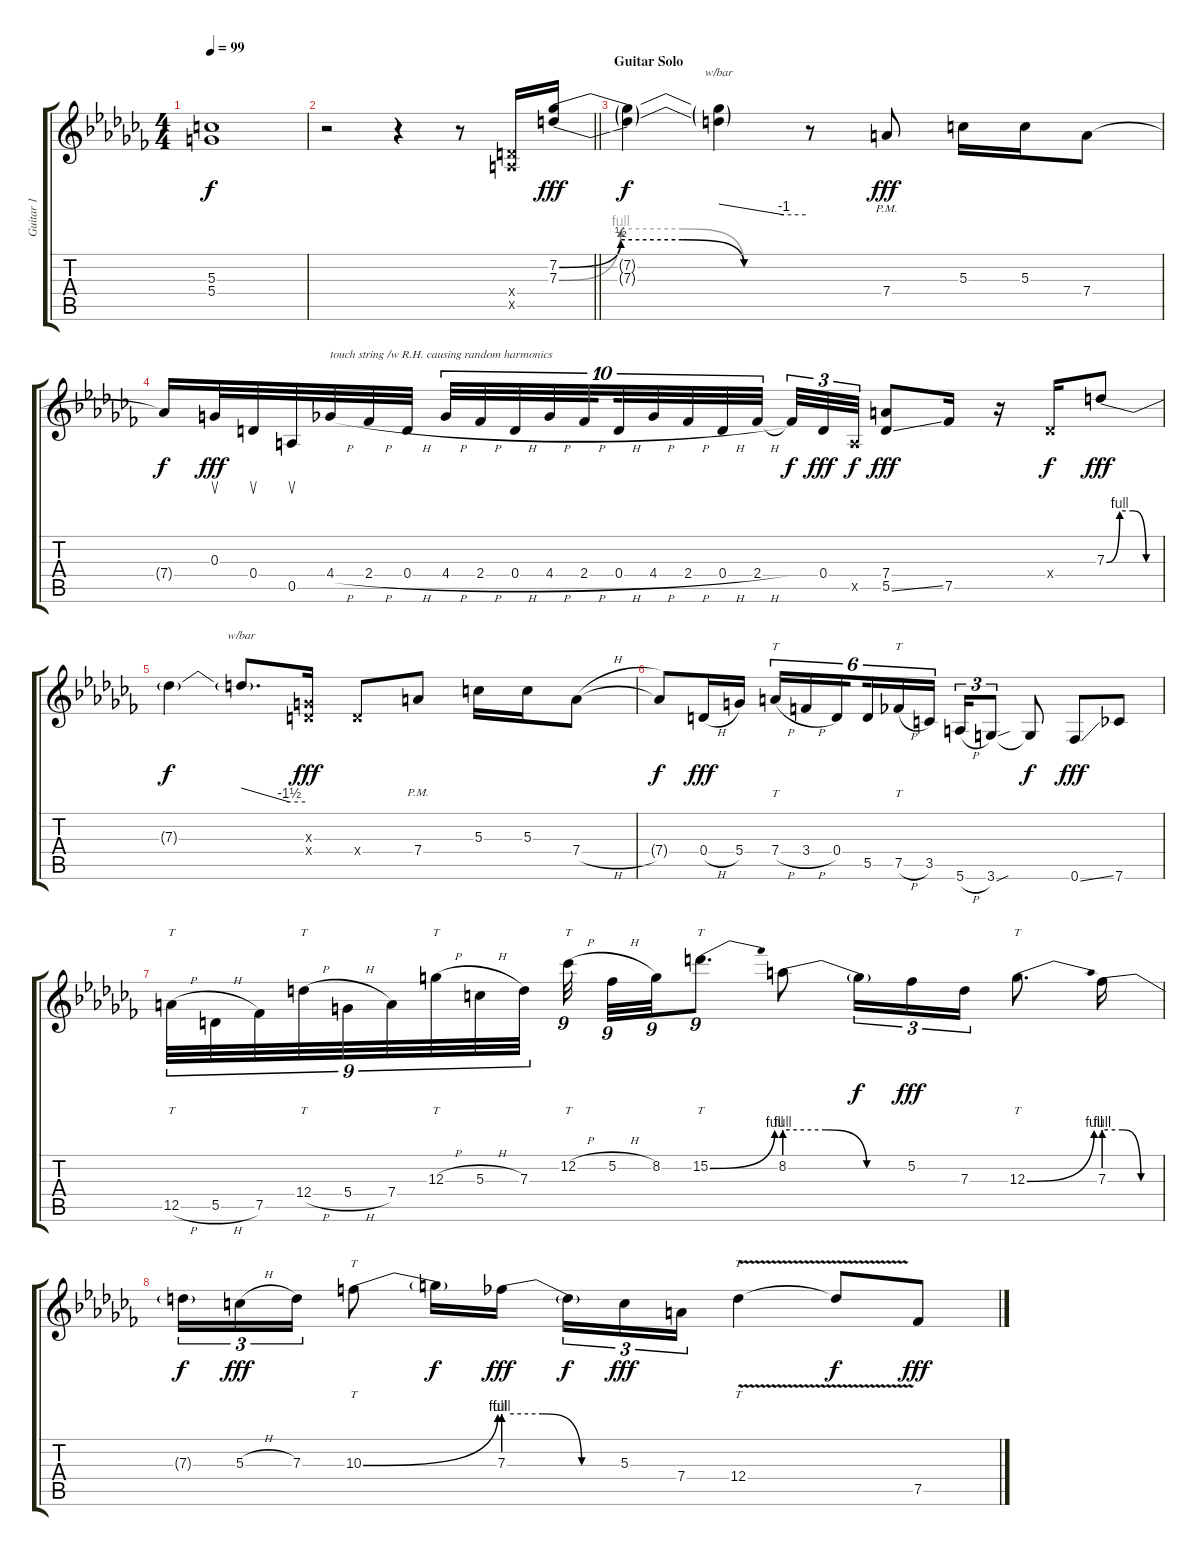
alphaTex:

\track ("Guitar 1" "Guitar 1") {instrument overdrivenguitar}
\staff {score tabs}
\tuning (E4 B3 G3 D3 A2 E2) {hide}
\ts (4 4)
\tempo 99
\clef g2
\ks cb
(5.3{t} 5.4{t}).1{dy f} |
\barLineRight lightlight
r.2 r.4 r.8 (0.4{x} 0.5{x}).16 (7.2{be (custom 0 0 15 2 30 2 45 0 60 0)} 7.3{be (custom 0 0 15 4 30 4 45 0 60 0)}).16{dy fff} |
\section ("" "Guitar Solo")
(7.2{t} 7.3{t}).4{dy f} (7.2{t} 7.3{t}).4{tbe (custom default 0 0 45 -4 60 -4)} r.8 7.4{pm}.8{dy fff} 5.3.16 5.3.16 7.4.8 |
7.4{t}.16{dy f} 0.3.32{su dy fff} 0.4.32{su} 0.5.32{su} 4.4{h}.32{txt "touch string /w R.H. causing random harmonics"} 2.4{h}.32 0.4{h}.32 4.4{h}.32{tu (10 8)} 2.4{h}.32{tu (10 8)} 0.4{h}.32{tu (10 8)} 4.4{h}.32{tu (10 8)} 2.4{h}.32{tu (10 8) beam splitsecondary} 0.4{h}.32{tu (10 8)} 4.4{h}.32{tu (10 8)} 2.4{h}.32{tu (10 8)} 0.4{h}.32{tu (10 8)} 2.4{h}.32{tu (10 8)} 2.4{t}.32{tu (3 2) dy f} 0.4.32{tu (3 2) dy fff} 0.5{x}.32{tu (3 2) dy f} (7.4 5.5{ss}).8{dy fff} 7.5.16 r.16 0.4{x}.16{dy f} 7.3{be (custom 0 0 15 4 30 4 45 0 60 0)}.8{dy fff} |
7.3{t}.4{dy f} 7.3{t}.8{d tbe (custom default 0 0 45 -6 60 -6)} (0.3{x} 0.4{x}).16{dy fff} 0.4{x}.8 7.4{pm}.8 5.3.16 5.3.16 7.4{h}.8 |
7.4{t}.8{dy f} 0.4{h}.16{dy fff} 5.4.16 7.4{h}.16{tt tu (6 4)} 3.4{h}.16{tu (6 4)} 0.4.16{tu (6 4) beam splitsecondary} 5.5.16{tu (6 4)} 7.5{h}.16{tt tu (6 4)} 3.5.16{tu (6 4)} 5.6{h}.16{tu (3 2)} 3.6{sou}.8{tu (3 2)} 3.6{t}.8{dy f} 0.6{ss}.8{dy fff} 7.6.8 |
12.5{h}.32{tt tu (9 8)} 5.5{h}.32{tu (9 8)} 7.5.32{tu (9 8)} 12.4{h}.32{tt tu (9 8)} 5.4{h}.32{tu (9 8)} 7.4.32{tu (9 8)} 12.3{h}.32{tt tu (9 8)} 5.3{h}.32{tu (9 8)} 7.3.32{tu (9 8)} 12.2{h}.32{tt tu (9 8)} 5.2{h}.32{tu (9 8)} 8.2.32{tu (9 8)} 15.2{be (bend 0 0 60 4)}.8{tt d tu (9 8)} 8.2{be (custom 0 4 20 4 40 0 60 0)}.8 8.2{t}.16{tu (3 2) dy f} 5.2.16{tu (3 2) dy fff} 7.3.16{tu (3 2)} 12.3{be (bend 0 0 60 4)}.8{tt d} 7.3{be (custom 0 4 20 4 40 0 60 0)}.16 |
7.3{t}.16{tu (3 2) dy f} 5.3{h}.16{tu (3 2) dy fff} 7.3.16{tu (3 2)} 10.3{be (bend 0 0 60 4)}.8{tt} 10.3{t}.16{dy f} 7.3{be (custom 0 4 20 4 40 0 60 0)}.16{dy fff beam splitsecondary} 7.3{t}.16{tu (3 2) dy f} 5.3.16{tu (3 2) dy fff} 7.4.16{tu (3 2)} 12.4{v}.4{tt} 12.4{t}.8{dy f} 7.5.8{dy fff}
